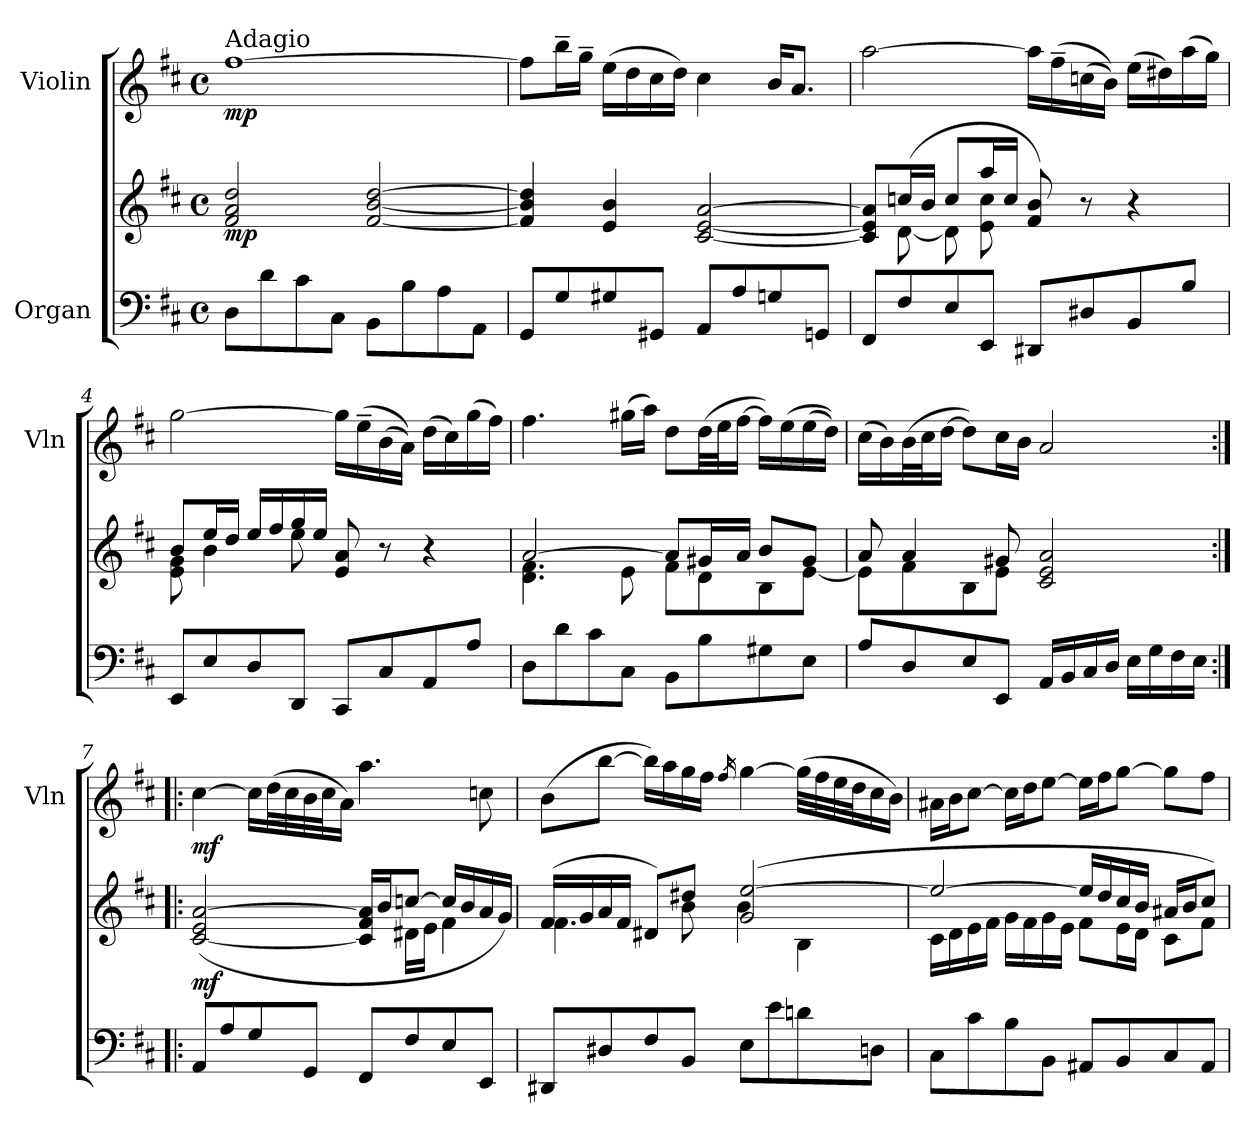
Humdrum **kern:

**kern	**kern	**dynam	**kern	**dynam
*part2	*part2	*part2	*part1	*part1
*staff3	*staff2	*staff2/3	*staff1	*staff1
*I"Organ	*	*	*I"Violin	*
*	*	*	*I'Vln	*
*clefF4	*clefG2	*	*clefG2	*
*k[f#c#]	*k[f#c#]	*	*k[f#c#]	*
*D:	*D:	*	*D:	*
*M4/4	*M4/4	*	*M4/4	*
*met(c)	*met(c)	*	*met(c)	*
=1	=1	=1	=1	=1
!	!	!	!LO:TX:a:t=Adagio	!
!	!	!LO:DY:b	!	!LO:DY:b
8D\L	2f#/ 2a/ 2dd/	mp	[1ff#	mp
8d\	.	.	.	.
8c#\	.	.	.	.
8C#\J	.	.	.	.
8BB\L	[2f#/ [2b/ [2dd/	.	.	.
8B\	.	.	.	.
8A\	.	.	.	.
8AA\J	.	.	.	.
=2	=2	=2	=2	=2
8GG/L	4f#/] 4b/] 4dd/]	.	8ff#\L]	.
8G/	.	.	16bb~\L	.
.	.	.	16gg~\JJ	.
8G#X/	4e/ 4b/	.	(16ee\LL	.
.	.	.	16dd\	.
8GG#X/J	.	.	16cc#\	.
.	.	.	16dd\JJ)	.
8AA/L	[2c#/ [2e/ [2a/	.	4cc#\	.
8A/	.	.	.	.
8Gn/	.	.	16b/KL	.
.	.	.	8.a/J	.
8GGn/J	.	.	.	.
=3	=3	=3	=3	=3
*	*^	*	*	*
8FF#/L	8c#/] 8e/] 8a/]L	8ryy	.	[2aa\	.
8F#/	(16ccn/L	[8d\	.	.	.
.	16b/JJ	.	.	.	.
8E/	8cc/L	8d\]	.	.	.
8EE/J	16aa/L	8e\ 8cc\	.	.	.
.	16cc/JJ	.	.	.	.
8DD#X/L	8f#/ 8b/)	2ryy	.	16aa\LL]	.
.	.	.	.	(16ff#~\	.
8D#X/	8r	.	.	(16ccn\	.
.	.	.	.	16b\JJ))	.
8BB/	4r	.	.	(16ee\LL	.
.	.	.	.	16dd#X\)	.
8B/J	.	.	.	(16aa\	.
.	.	.	.	16gg\JJ)	.
!!LO:LB:g=z
=4	=4	=4	=4	=4	=4
8EE/L	8b/L	8e\ 8g\	.	[2gg\	.
8E/	16ee/L	4b\	.	.	.
.	16dd/JJ	.	.	.	.
8D/	16ee/LL	.	.	.	.
.	16ff#/	.	.	.	.
8DD/J	16gg/	8ee\	.	.	.
.	16ee/JJ	.	.	.	.
8CC#/L	8e/ 8a/	2ryy	.	16gg\LL]	.
.	.	.	.	(16ee~\	.
8C#/	8r	.	.	(16b\	.
.	.	.	.	16a\JJ))	.
8AA/	4r	.	.	(16dd\LL	.
.	.	.	.	16cc#\)	.
8A/J	.	.	.	(16gg\	.
.	.	.	.	16ff#\JJ)	.
=5	=5	=5	=5	=5	=5
8D\L	[2a/	4.d\ 4.f#\	.	4.ff#\	.
8d\	.	.	.	.	.
8c#\	.	.	.	.	.
8C#\J	.	8e\	.	(16gg#X\LL	.
.	.	.	.	16aa\JJ)	.
8BB\L	8a/L]	8f#\L	.	8dd\L	.
8B\	16g#X/L	8d\	.	(32dd\LL	.
.	.	.	.	32ee\J	.
.	16a/JJ	.	.	[16ff#\JJ	.
8G#X\	8b/L	8B\	.	16ff#\LL])	.
.	.	.	.	(16ee\	.
8E\J	8g#/J	[8e\J	.	(16ee\	.
.	.	.	.	16dd\JJ))	.
=6	=6	=6	=6	=6	=6
8A/L	8a/	8e\L]	.	(16cc#\LL	.
.	.	.	.	16b\)	.
8D/	4a/	8f#\	.	(32b\L	.
.	.	.	.	32cc#\J	.
.	.	.	.	[16dd\JJ	.
8E/	.	8B\	.	8dd\L])	.
8EE/J	8g#X/	8e\J	.	16cc#\L	.
.	.	.	.	16b\JJ	.
16AA/LL	2c#/ 2e/ 2a/	2ryy	.	2a/	.
16BB/	.	.	.	.	.
16C#/	.	.	.	.	.
16D/JJ	.	.	.	.	.
16E\LL	.	.	.	.	.
16G\	.	.	.	.	.
16F#\	.	.	.	.	.
16E\JJ	.	.	.	.	.
!!LO:LB:g=z
=7:|!|:	=7:|!|:	=7:|!|:	=7:|!|:	=7:|!|:	=7:|!|:
!	!	!	!LO:DY:b	!	!LO:DY:b
8AA/L	([2c#/ 2e/ [2a/	8ryy	mf	[4cc#\	mf
*	*v	*v	*	*	*
8A/	.	.	.	.
8G/	.	.	16cc#\LL]	.
.	.	.	(32dd\L	.
.	.	.	32cc#\	.
8GG/J	.	.	32b\	.
.	.	.	32cc#\J	.
.	.	.	16a\JJ)	.
8FF#/L	16c#/] 16f#/ 16a/]LL	.	4.aa\	.
.	16b/J	.	.	.
*	*^	*	*	*
8F#/	[8ccn/J	16d#X\LL	.	.	.
.	.	16e\JJ	.	.	.
8E/	16cc/LL]	4f#\	.	.	.
.	16b/	.	.	.	.
8EE/J	16a/	.	.	8ccn\	.
.	16g/JJ)	.	.	.	.
=8	=8	=8	=8	=8	=8
8DD#X/L	(16f#/LL	4.f#\	.	(8b\L	.
.	16g/	.	.	.	.
8D#X/	16a/	.	.	[8bb\J	.
.	16f#/JJ	.	.	.	.
8F#/	8d#X/L)	.	.	16bb\LL])	.
.	.	.	.	16aa\	.
8BB/J	8dd#X/J	8b\	.	16gg\	.
.	.	.	.	16ff#\JJ	.
.	.	.	.	16qff#/	.
8E\L	(2g/ [2ee/	4b\	.	[4gg\	.
8e\	.	.	.	.	.
8dn\	.	4B\	.	(32gg\LLL]	.
.	.	.	.	32ff#\	.
.	.	.	.	32ee\	.
.	.	.	.	32dd\J	.
8Dn\J	.	.	.	16cc#\	.
.	.	.	.	16b\JJ)	.
=9	=9	=9	=9	=9	=9
8C#\L	2ee/_	16c#\LL	.	16a#X\LL	.
.	.	16d\	.	16b\J	.
8c#\	.	16e\	.	[8cc#\J	.
.	.	16f#\JJ	.	.	.
8B\	.	16g\LL	.	16cc#\LL]	.
.	.	16f#\	.	16dd\J	.
8BB\J	.	16g\	.	[8ee\J	.
.	.	16e\JJ	.	.	.
8AA#X/L	16ee/LL]	8f#\L	.	16ee\LL]	.
.	16dd/	.	.	16ff#\J	.
8BB/	16cc#/	16e\L	.	[8gg\J	.
.	16b/JJ	16d\JJ	.	.	.
8C#/	16a#X/LL	8c#\L	.	8gg\L]	.
.	16b/J	.	.	.	.
8AA#/J	8cc#/J)	8f#\J	.	8ff#\J	.
*	*v	*v	*	*	*
=	=	=	=	=
*-	*-	*-	*-	*-
